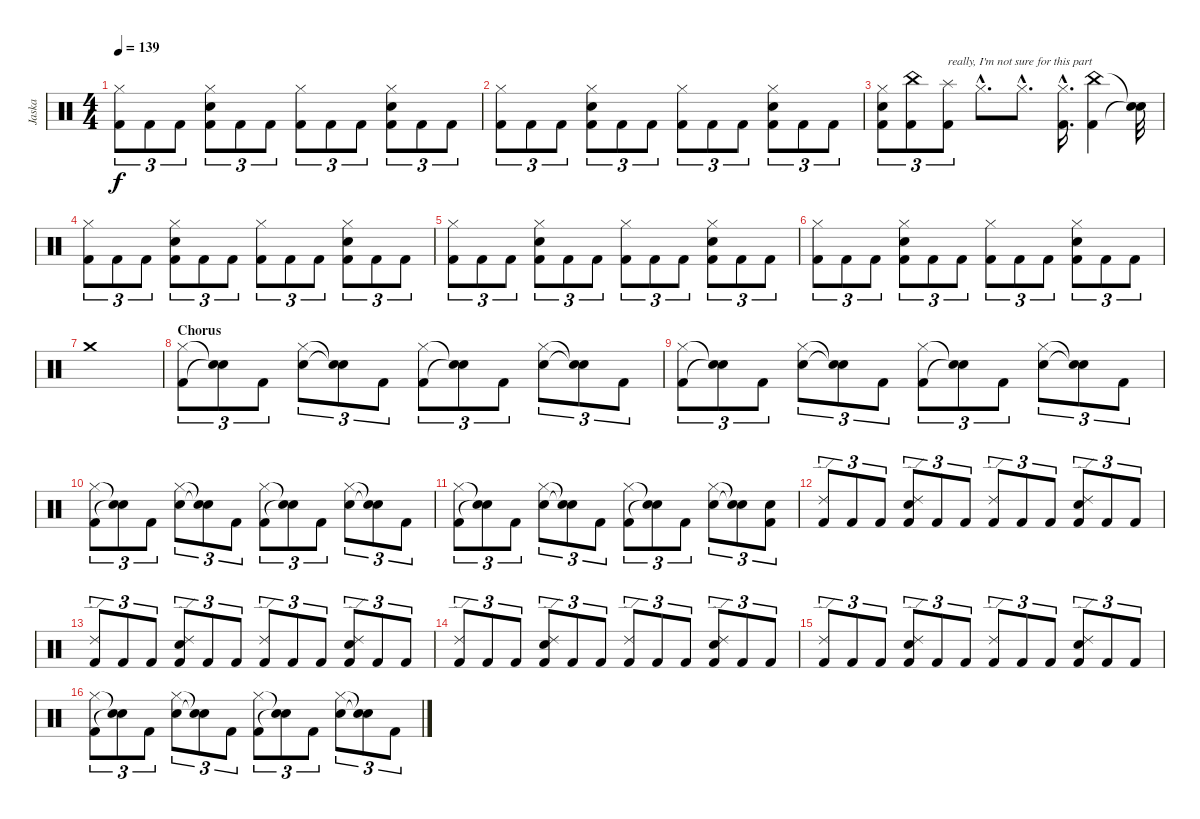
\track ("Jaska" "Jaska") {instrument percussion}
\staff {score}
\articulation defaults
\ts (4 4)
\tempo 139
\clef neutral
\ks c
("Hi-Hat (closed)" "Kick (hit) 2").8{tu (3 2) dy f} "Kick (hit) 2".8{tu (3 2)} "Kick (hit) 2".8{tu (3 2)} ("Hi-Hat (closed)" "Snare (hit) 2" "Kick (hit) 2").8{tu (3 2)} "Kick (hit) 2".8{tu (3 2)} "Kick (hit) 2".8{tu (3 2)} ("Hi-Hat (closed)" "Kick (hit) 2").8{tu (3 2)} "Kick (hit) 2".8{tu (3 2)} "Kick (hit) 2".8{tu (3 2)} ("Hi-Hat (closed)" "Snare (hit) 2" "Kick (hit) 2").8{tu (3 2)} "Kick (hit) 2".8{tu (3 2)} "Kick (hit) 2".8{tu (3 2)} |
("Hi-Hat (closed)" "Kick (hit) 2").8{tu (3 2)} "Kick (hit) 2".8{tu (3 2)} "Kick (hit) 2".8{tu (3 2)} ("Hi-Hat (closed)" "Snare (hit) 2" "Kick (hit) 2").8{tu (3 2)} "Kick (hit) 2".8{tu (3 2)} "Kick (hit) 2".8{tu (3 2)} ("Hi-Hat (closed)" "Kick (hit) 2").8{tu (3 2)} "Kick (hit) 2".8{tu (3 2)} "Kick (hit) 2".8{tu (3 2)} ("Hi-Hat (closed)" "Snare (hit) 2" "Kick (hit) 2").8{tu (3 2)} "Kick (hit) 2".8{tu (3 2)} "Kick (hit) 2".8{tu (3 2)} |
("Hi-Hat (closed)" "Snare (hit) 2" "Kick (hit) 2").8{tu (3 2)} ("China (hit)" "Kick (hit) 2").8{tu (3 2)} ("Splash (hit)" "Kick (hit) 2").8{tu (3 2) txt "really, I'm not sure for this part"} "Hi-Hat (closed)"{hac}.8{d} "Hi-Hat (closed)"{hac}.8{d} ("Hi-Hat (closed)"{hac} "Kick (hit) 2"{hac}).16{d} ("China (hit)" "Kick (hit) 2").4 ("Snare (hit)"{t} "Snare (hit)"{t}).32 |
("Hi-Hat (closed)" "Kick (hit) 2").8{tu (3 2)} "Kick (hit) 2".8{tu (3 2)} "Kick (hit) 2".8{tu (3 2)} ("Hi-Hat (closed)" "Snare (hit) 2" "Kick (hit) 2").8{tu (3 2)} "Kick (hit) 2".8{tu (3 2)} "Kick (hit) 2".8{tu (3 2)} ("Hi-Hat (closed)" "Kick (hit) 2").8{tu (3 2)} "Kick (hit) 2".8{tu (3 2)} "Kick (hit) 2".8{tu (3 2)} ("Hi-Hat (closed)" "Snare (hit) 2" "Kick (hit) 2").8{tu (3 2)} "Kick (hit) 2".8{tu (3 2)} "Kick (hit) 2".8{tu (3 2)} |
("Hi-Hat (closed)" "Kick (hit) 2").8{tu (3 2)} "Kick (hit) 2".8{tu (3 2)} "Kick (hit) 2".8{tu (3 2)} ("Hi-Hat (closed)" "Snare (hit) 2" "Kick (hit) 2").8{tu (3 2)} "Kick (hit) 2".8{tu (3 2)} "Kick (hit) 2".8{tu (3 2)} ("Hi-Hat (closed)" "Kick (hit) 2").8{tu (3 2)} "Kick (hit) 2".8{tu (3 2)} "Kick (hit) 2".8{tu (3 2)} ("Hi-Hat (closed)" "Snare (hit) 2" "Kick (hit) 2").8{tu (3 2)} "Kick (hit) 2".8{tu (3 2)} "Kick (hit) 2".8{tu (3 2)} |
("Hi-Hat (closed)" "Kick (hit) 2").8{tu (3 2)} "Kick (hit) 2".8{tu (3 2)} "Kick (hit) 2".8{tu (3 2)} ("Hi-Hat (closed)" "Snare (hit) 2" "Kick (hit) 2").8{tu (3 2)} "Kick (hit) 2".8{tu (3 2)} "Kick (hit) 2".8{tu (3 2)} ("Hi-Hat (closed)" "Kick (hit) 2").8{tu (3 2)} "Kick (hit) 2".8{tu (3 2)} "Kick (hit) 2".8{tu (3 2)} ("Hi-Hat (closed)" "Snare (hit) 2" "Kick (hit) 2").8{tu (3 2)} "Kick (hit) 2".8{tu (3 2)} "Kick (hit) 2".8{tu (3 2)} |
"Crash medium (hit)".1 |
\section ("" "Chorus")
("Hi-Hat (closed)" "Kick (hit) 2").8{tu (3 2)} ("Snare (hit)"{t} "Snare (hit)"{t}).8{tu (3 2)} "Kick (hit) 2".8{tu (3 2)} ("Hi-Hat (closed)" "Snare (hit) 2").8{tu (3 2)} ("Snare (hit)"{t} "Snare (hit)"{t}).8{tu (3 2)} "Kick (hit) 2".8{tu (3 2)} ("Hi-Hat (closed)" "Kick (hit) 2").8{tu (3 2)} ("Snare (hit)"{t} "Snare (hit)"{t}).8{tu (3 2)} "Kick (hit) 2".8{tu (3 2)} ("Hi-Hat (closed)" "Snare (hit) 2").8{tu (3 2)} ("Snare (hit)"{t} "Snare (hit)"{t}).8{tu (3 2)} "Kick (hit) 2".8{tu (3 2)} |
("Hi-Hat (closed)" "Kick (hit) 2").8{tu (3 2)} ("Snare (hit)"{t} "Snare (hit)"{t}).8{tu (3 2)} "Kick (hit) 2".8{tu (3 2)} ("Hi-Hat (closed)" "Snare (hit) 2").8{tu (3 2)} ("Snare (hit)"{t} "Snare (hit)"{t}).8{tu (3 2)} "Kick (hit) 2".8{tu (3 2)} ("Hi-Hat (closed)" "Kick (hit) 2").8{tu (3 2)} ("Snare (hit)"{t} "Snare (hit)"{t}).8{tu (3 2)} "Kick (hit) 2".8{tu (3 2)} ("Hi-Hat (closed)" "Snare (hit) 2").8{tu (3 2)} ("Snare (hit)"{t} "Snare (hit)"{t}).8{tu (3 2)} "Kick (hit) 2".8{tu (3 2)} |
("Hi-Hat (closed)" "Kick (hit) 2").8{tu (3 2)} ("Snare (hit)"{t} "Snare (hit)"{t}).8{tu (3 2)} "Kick (hit) 2".8{tu (3 2)} ("Hi-Hat (closed)" "Snare (hit) 2").8{tu (3 2)} ("Snare (hit)"{t} "Snare (hit)"{t}).8{tu (3 2)} "Kick (hit) 2".8{tu (3 2)} ("Hi-Hat (closed)" "Kick (hit) 2").8{tu (3 2)} ("Snare (hit)"{t} "Snare (hit)"{t}).8{tu (3 2)} "Kick (hit) 2".8{tu (3 2)} ("Hi-Hat (closed)" "Snare (hit) 2").8{tu (3 2)} ("Snare (hit)"{t} "Snare (hit)"{t}).8{tu (3 2)} "Kick (hit) 2".8{tu (3 2)} |
("Hi-Hat (closed)" "Kick (hit) 2").8{tu (3 2)} ("Snare (hit)"{t} "Snare (hit)"{t}).8{tu (3 2)} "Kick (hit) 2".8{tu (3 2)} ("Hi-Hat (closed)" "Snare (hit) 2").8{tu (3 2)} ("Snare (hit)"{t} "Snare (hit)"{t}).8{tu (3 2)} "Kick (hit) 2".8{tu (3 2)} ("Hi-Hat (closed)" "Kick (hit) 2").8{tu (3 2)} ("Snare (hit)"{t} "Snare (hit)"{t}).8{tu (3 2)} "Kick (hit) 2".8{tu (3 2)} ("Hi-Hat (closed)" "Snare (hit) 2").8{tu (3 2)} ("Snare (hit)"{t} "Snare (hit)"{t}).8{tu (3 2)} ("Snare (hit) 2" "Kick (hit) 2").8{tu (3 2)} |
("Ride (edge) 2" "Kick (hit) 2").8{tu (3 2)} "Kick (hit) 2".8{tu (3 2)} "Kick (hit) 2".8{tu (3 2)} ("Ride (edge) 2" "Snare (hit) 2" "Kick (hit) 2").8{tu (3 2)} "Kick (hit) 2".8{tu (3 2)} "Kick (hit) 2".8{tu (3 2)} ("Ride (edge) 2" "Kick (hit) 2").8{tu (3 2)} "Kick (hit) 2".8{tu (3 2)} "Kick (hit) 2".8{tu (3 2)} ("Ride (edge) 2" "Snare (hit) 2" "Kick (hit) 2").8{tu (3 2)} "Kick (hit) 2".8{tu (3 2)} "Kick (hit) 2".8{tu (3 2)} |
("Ride (edge) 2" "Kick (hit) 2").8{tu (3 2)} "Kick (hit) 2".8{tu (3 2)} "Kick (hit) 2".8{tu (3 2)} ("Ride (edge) 2" "Snare (hit) 2" "Kick (hit) 2").8{tu (3 2)} "Kick (hit) 2".8{tu (3 2)} "Kick (hit) 2".8{tu (3 2)} ("Ride (edge) 2" "Kick (hit) 2").8{tu (3 2)} "Kick (hit) 2".8{tu (3 2)} "Kick (hit) 2".8{tu (3 2)} ("Ride (edge) 2" "Snare (hit) 2" "Kick (hit) 2").8{tu (3 2)} "Kick (hit) 2".8{tu (3 2)} "Kick (hit) 2".8{tu (3 2)} |
("Ride (edge) 2" "Kick (hit) 2").8{tu (3 2)} "Kick (hit) 2".8{tu (3 2)} "Kick (hit) 2".8{tu (3 2)} ("Ride (edge) 2" "Snare (hit) 2" "Kick (hit) 2").8{tu (3 2)} "Kick (hit) 2".8{tu (3 2)} "Kick (hit) 2".8{tu (3 2)} ("Ride (edge) 2" "Kick (hit) 2").8{tu (3 2)} "Kick (hit) 2".8{tu (3 2)} "Kick (hit) 2".8{tu (3 2)} ("Ride (edge) 2" "Snare (hit) 2" "Kick (hit) 2").8{tu (3 2)} "Kick (hit) 2".8{tu (3 2)} "Kick (hit) 2".8{tu (3 2)} |
("Ride (edge) 2" "Kick (hit) 2").8{tu (3 2)} "Kick (hit) 2".8{tu (3 2)} "Kick (hit) 2".8{tu (3 2)} ("Ride (edge) 2" "Snare (hit) 2" "Kick (hit) 2").8{tu (3 2)} "Kick (hit) 2".8{tu (3 2)} "Kick (hit) 2".8{tu (3 2)} ("Ride (edge) 2" "Kick (hit) 2").8{tu (3 2)} "Kick (hit) 2".8{tu (3 2)} "Kick (hit) 2".8{tu (3 2)} ("Ride (edge) 2" "Snare (hit) 2" "Kick (hit) 2").8{tu (3 2)} "Kick (hit) 2".8{tu (3 2)} "Kick (hit) 2".8{tu (3 2)} |
("Hi-Hat (closed)" "Kick (hit) 2").8{tu (3 2)} ("Snare (hit)"{t} "Snare (hit)"{t}).8{tu (3 2)} "Kick (hit) 2".8{tu (3 2)} ("Hi-Hat (closed)" "Snare (hit) 2").8{tu (3 2)} ("Snare (hit)"{t} "Snare (hit)"{t}).8{tu (3 2)} "Kick (hit) 2".8{tu (3 2)} ("Hi-Hat (closed)" "Kick (hit) 2").8{tu (3 2)} ("Snare (hit)"{t} "Snare (hit)"{t}).8{tu (3 2)} "Kick (hit) 2".8{tu (3 2)} ("Hi-Hat (closed)" "Snare (hit) 2").8{tu (3 2)} ("Snare (hit)"{t} "Snare (hit)"{t}).8{tu (3 2)} "Kick (hit) 2".8{tu (3 2)}
